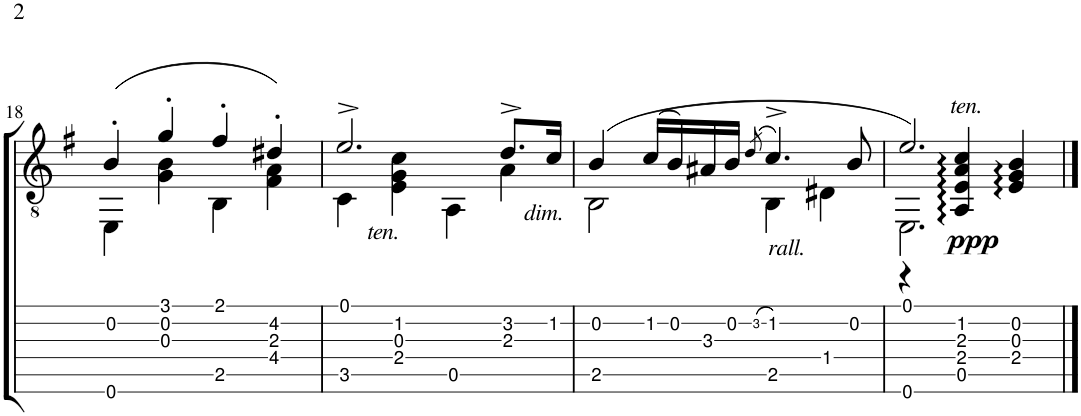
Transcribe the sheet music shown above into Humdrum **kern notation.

**kern	**kern	**dynam
*part1	*part1	*part1
*staff2	*staff1	*staff1/2
*I"Gtr	*	*
!!LO:PB:g=z
*	*clefGv2	*
*k[f#]	*k[f#]	*
*M4/4	*M4/4	*
*met(c)	*met(c)	*
=18	=18	=18
*^	*^	*
4B	4EE	(4B'/	4EE\	.
4g	4G 4B	4g'/	4G\ 4B\	.
4f#	4BB	4f#'/	4BB\	.
4d#	4F# 4A	4d#X'/)	4F#\ 4A\	.
!	!	!	!LO:TX:b:i:t=ten.	!
=19	=19	=19	=19	=19
2.e	4C	2.e^/	4C\	.
.	4E 4G 4c	.	4E\ 4G\ 4c\	.
.	4AA	.	4AA\	.
8.dL	4A	8.d^/L	4A\	.
!	!	!LO:TX:b:i:t=dim.	!	!
16cJk	.	16c/Jk	.	.
=20	=20	=20	=20	=20
4B	2BB	(4B/	2BB\	.
16cLL	.	(16c/LL	.	.
16BJ	.	16B/)	.	.
16A#L	.	16A#X/	.	.
16BJJ	.	16B/JJ	.	.
qd	.	(8qd/	.	.
!	!	!LO:TX:b:i:t=rall.	!	!
4.c	4BB	4.c^/)	4BB\	.
.	4D#	.	4D#X\	.
8B	.	8B/	.	.
=21	=21	=21	=21	=21
*	*^	*	*^	*
2.e	2.EE	4ryy	2.e/)	2.EE\	4r	.
!	!	!	!	!	!LO:TX:a:i:t=ten.	!
!	!	!	!	!	!	!LO:DY:b
.	.	4AA 4E 4A 4c	.	.	4AA/ 4E/ 4A/ 4c/	ppp
.	.	4E 4G 4B	.	.	4E/ 4G/ 4B/	.
*v	*v	*v	*	*	*	*
*	*v	*v	*v	*
==	==	==
*-	*-	*-
